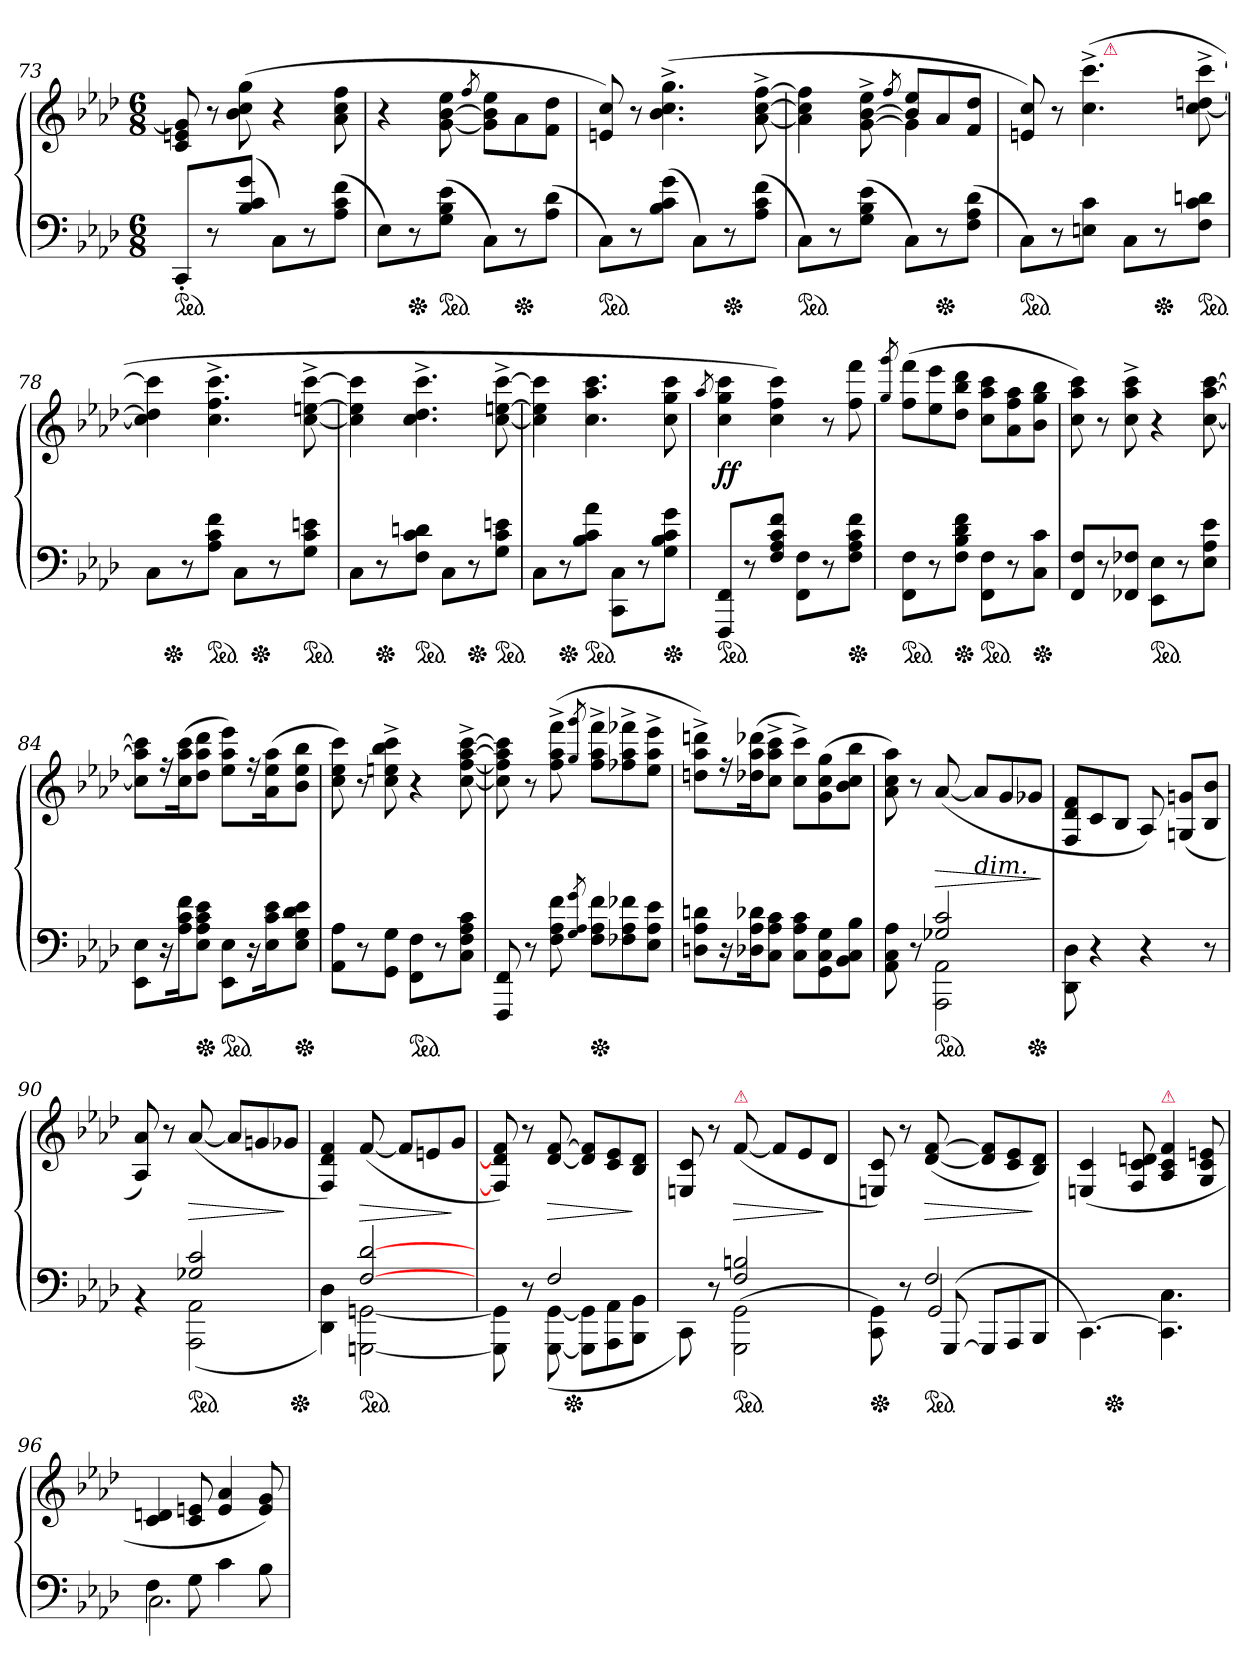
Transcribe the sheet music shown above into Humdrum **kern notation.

**kern	**kern	**dynam
*part1	*part1	*part1
*staff2	*staff1	*staff1/2
*clefF4	*clefG2	*
*k[b-e-a-d-]	*k[b-e-a-d-]	*
*A-:	*A-:	*
*M6/8	*M6/8	*
=73	=73	=73
!LO:TX:a:color=crimson:t=⚠	!	!
*ped	*	*
8CC'</L	8c 8en 8g]	.
8r	8r	.
(>8B-\ 8c\ 8g\J	(>8b- 8cc 8gg	.
8CL)	4r	.
8r	.	.
(>8A- 8c 8fJ	8a- 8cc 8ff	.
=74	=74	=74
8E-L)	4r	.
*Xped	*	*
8r	.	.
*ped	*	*
(>8G 8B- 8e-J	[8g [8b- 8ee-	.
.	8qff/	.
8CL)	8g]\ 8b-]\ 8ee-\L	.
*Xped	*	*
8r	8a-	.
(>8A- 8d-J	8f 8dd-J	.
=75	=75	=75
*ped	*	*
8CL)	8en/ 8cc/)	.
8r	8r	.
(>8B- 8c 8gJ	(>4.b-^> 4.cc^> 4.gg^>	.
8CL)	.	.
*Xped	*	*
8r	.	.
(>8A- 8c 8fJ	[8a-^> [8cc^> [8ff^>	.
=76	=76	=76
*	*^	*
*ped	*	*	*
8CL)	4a-]\ 4cc]\ 4ff]\	4.ryy	.
8r	.	.	.
(>8G 8B- 8e-J	[>8g^>\ [8b-^>\ 8ee-^>\	.	.
.	8qff/	.	.
8CL)	8b-]/ 8ee-/L	4g\]	.
*Xped	*	*	*
8r	8a-	.	.
(8F 8A- 8d-J	8f 8dd-J	8ryy	.
=77	=77	=77	=77
*ped	*	*	*
8CL)	8en/ 8cc/)	4ryy	.
8r	8r	.	.
8En 8cJ	(>4.cc^< 4.ccc^<	16ryy	.
!	!	!LO:TX:a:color=crimson:t=⚠	!
.	.	4..ryy	.
8CL	.	.	.
*Xped	*	*	*
8r	.	.	.
*ped	*	*	*
8F 8c 8dnJ	[8cc^< [8ddn^< [8ccc^<	.	.
=78	=78	=78	=78
*	*	*^	*
8CL	4cc] 4ddn] 4ccc]	16ryy	4..ryy	.
*Xped	*	*	*	*
.	.	2ryy	.	.
8r	.	.	.	.
*ped	*	*	*	*
8A- 8c 8fJ	4.cc^< 4.ff^< 4.ccc^<	.	.	.
8CL	.	.	.	.
*Xped	*	*	*	*
.	.	.	4ryy	.
8r	.	.	.	.
.	.	8.ryy	.	.
*ped	*	*	*	*
8G 8c 8enJ	[8cc^< [8een^< [8ccc^<	.	.	.
.	.	.	16ryy	.
*	*v	*v	*v	*
=79	=79	=79
8CL	4cc] 4een] 4ccc]	.
*Xped	*	*
8r	.	.
*ped	*	*
8F 8c 8dnJ	4.cc^< 4.dd-^< 4.ccc^<	.
8CL	.	.
*Xped	*	*
8r	.	.
*ped	*	*
8G 8c 8enJ	[8cc^< [8een^< [8ccc^<	.
=80	=80	=80
8CL	4cc] 4een] 4ccc]	.
*Xped	*	*
8r	.	.
*ped	*	*
8B- 8c 8a-J	4.cc 4.aa- 4.ccc	.
8CC 8CL	.	.
8r	.	.
*Xped	*	*
8G 8B- 8c 8gJ	8cc 8gg 8ccc	.
=81	=81	=81
.	8qaa-/	.
!LO:TX:a:color=crimson:t=⚠	!	!
*ped	*	*
8FFF/ 8FF/L	4cc 4gg 4ccc	ff
8r	.	.
8F\ 8A-\ 8c\ 8f\J	4cc 4ff 4ccc)	.
8FF 8FL	.	.
8r	8r	.
*Xped	*	*
8F 8A- 8c 8fJ	8ff 8fff	.
=82	=82	=82
.	8qgg/ 8qggg/	.
*ped	*	*
8FF 8FL	(>8ff 8fffL	.
8r	8ee- 8eee-	.
*Xped	*	*
8F 8B- 8d- 8fJ	8dd- 8bb- 8ddd-J	.
*ped	*	*
8FF 8FL	8cc 8aa- 8cccL	.
8r	8a- 8ff 8aa-	.
*Xped	*	*
8C 8cJ	8b- 8gg 8bb-J	.
=83	=83	=83
8FF/ 8F/L	8cc 8aa- 8ccc)	.
8r	8r	.
8FF-X 8F-XJ	8cc^< 8aa-^< 8ccc^<	.
*ped	*	*
8EE- 8E-L	4r	.
8r	.	.
8E- 8A- 8e-J	[8cc [8aa- [8ccc	.
=84	=84	=84
8EE- 8E-L	8cc] 8aa-] 8ccc]L	.
16r	16r	.
16A- 16c 16fK	(>16cc 16aa- 16cccK	.
*Xped	*	*
8E- 8A- 8c 8e-J	8dd- 8aa- 8ddd-J	.
*ped	*	*
8EE- 8E-L	8ee- 8aa- 8eee-L)	.
16r	16r	.
16E- 16c 16e-K	(>16a- 16ee- 16aa-K	.
*Xped	*	*
8E- 8G 8d- 8e-J	8b- 8ee- 8bb-J	.
=85	=85	=85
8AA- 8A-L	8cc 8ee- 8ccc)	.
8r	8r	.
8GG 8GJ	8cc^< 8een^< 8bb-^< 8ccc^<	.
*ped	*	*
8FF 8FL	4r	.
8r	.	.
8C 8F 8A- 8cJ	[8cc^< [8ff^< [8aa-^< [8ccc^<	.
=86	=86	=86
8FFF 8FF	8cc] 8ff] 8aa-] 8ccc]	.
8r	8r	.
8F 8A- 8f	(>8ff^< 8aa-^< 8fff^<	.
8qG/ 8qA-/ 8qg/	8qgg/ 8qggg/	.
*Xped	*	*
8F 8A- 8fL	8ff^< 8aa-^< 8fff^<L	.
8F-X 8A- 8f-X	8ff-X^< 8aa-^< 8fff-X^<	.
8E- 8A- 8e-J	8ee-^< 8aa-^< 8eee-^<J	.
=87	=87	=87
8Dn 8A- 8dnL	8ddn^< 8aa-^< 8dddn^<L)	.
16r	16r	.
16D-X 16A- 16d-XK	(>16dd-X 16aa- 16ddd-XK	.
8C 8A- 8cJ	8cc^< 8aa-^< 8ccc^<J	.
8C 8A- 8cL	8cc^< 8ccc^<L)	.
8GG 8C 8G	(>8g 8cc 8gg	.
8BB- 8C 8B-J	8b- 8cc 8bb-J	.
=88	=88	=88
*^	*	*
4ryy	8AA- 8C 8A-	8a- 8cc 8aa-)	.
.	8r	8r	.
*ped	*	*	*
2G-X 2c	2AAA- 2AA-	(>[8a-	>
!	!	!LO:TX:c:i:t=dim.	!
.	.	8a-L]	.
.	.	8g	.
*Xped	*	*	*
.	.	8g-XJ	.
*v	*v	*	*
.	.	]
=89	=89	=89
8DD-\ 8D-\	8F/ 8d-/ 8f/L	.
4r	8c	.
.	8B-J	.
4r	8A-)	.
.	(>8Gn 8gnL	.
8r	8B-/ 8b-/J	.
=90	=90	=90
*^	*	*
4rBB	4ryy	8A-/ 8a-/)	.
.	.	8r	.
*ped	*	*	*
2G-X 2c	(<2AAA- 2AA-	(>[8a-	>
.	.	8a-L]	.
.	.	8gn	.
.	.	8g-XJ	]
*Xped	*	*	*
=91	=91	=91	=91
4DD-\ 4D-\)	4ryy	4F/ 4d-/ 4f/)	.
*ped	*	*	*
[>2F [>2d-	[2GGGn [2GGn	(>[8f	>
.	.	8fL]	.
.	.	8en	.
.	.	8gJ	]
=92	=92	=92	=92
*	*	*^	*
4ryy	8GGG]\ 8GG]\	8F]/ 8d-]/ 8f/)	4ryy	.
.	8r	8r	.	.
2F	(>[8GGG\ [8GG\	[8d- [8f	16ryy	>
*Xped	*	*	*	*
.	.	.	4..ryy	.
.	8GGG]\ 8GG]\L	8d-] 8f]L	.	.
.	8AAA- 8AA-	8c 8e-	.	.
.	8BBB- 8BB-J	8B- 8d-J	.	]
*	*	*v	*v	*
=93	=93	=93	=93
4ryy	8CC\)	8En/ 8c/	.
.	8r	8r	.
!	!	!LO:TX:a:color=crimson:t=⚠	!
*ped	*	*	*
2F 2Bn	(<2GGG 2GG	(>[8f	> >
.	.	8fL]	.
.	.	8e-	.
.	.	8d-J	]
=94	=94	=94	=94
*	*^	*	*
*Xped	*	*	*	*
4ryy	4ryy	8CC\ 8GG\)	8En/ 8c/)	.
.	.	8r	8r	.
*ped	*	*	*	*
2F	2GG/	(>[8GGG	(>[8d- [8f	>
.	.	8GGGL]	8d-] 8f]L	.
.	.	8AAA-	8c 8e-	.
.	.	8BBB-J	8B- 8d-J)	]
*v	*v	*v	*	*
=95	=95	=95
*	*^	*
[4.CC\)	(>4En/ 4c/	8ryy	.
*Xped	*	*	*
.	.	2ryy	.
.	8F/ 8c/ 8dn/	.	.
!	!LO:TX:a:color=crimson:t=⚠	!	!
4.CC]\ 4.C\	4A-/ 4c/ 4f/	.	]
.	8G/ 8c/ 8en/	8ryy	.
*	*v	*v	*
=96	=96	=96
*^	*	*
4F\	2.C	4c/ 4dn/	.
8G\	.	8c 8en	.
4c\	.	4e 4a-	.
8B-\	.	8e 8g)	.
*v	*v	*	*
=	=	=
*-	*-	*-
